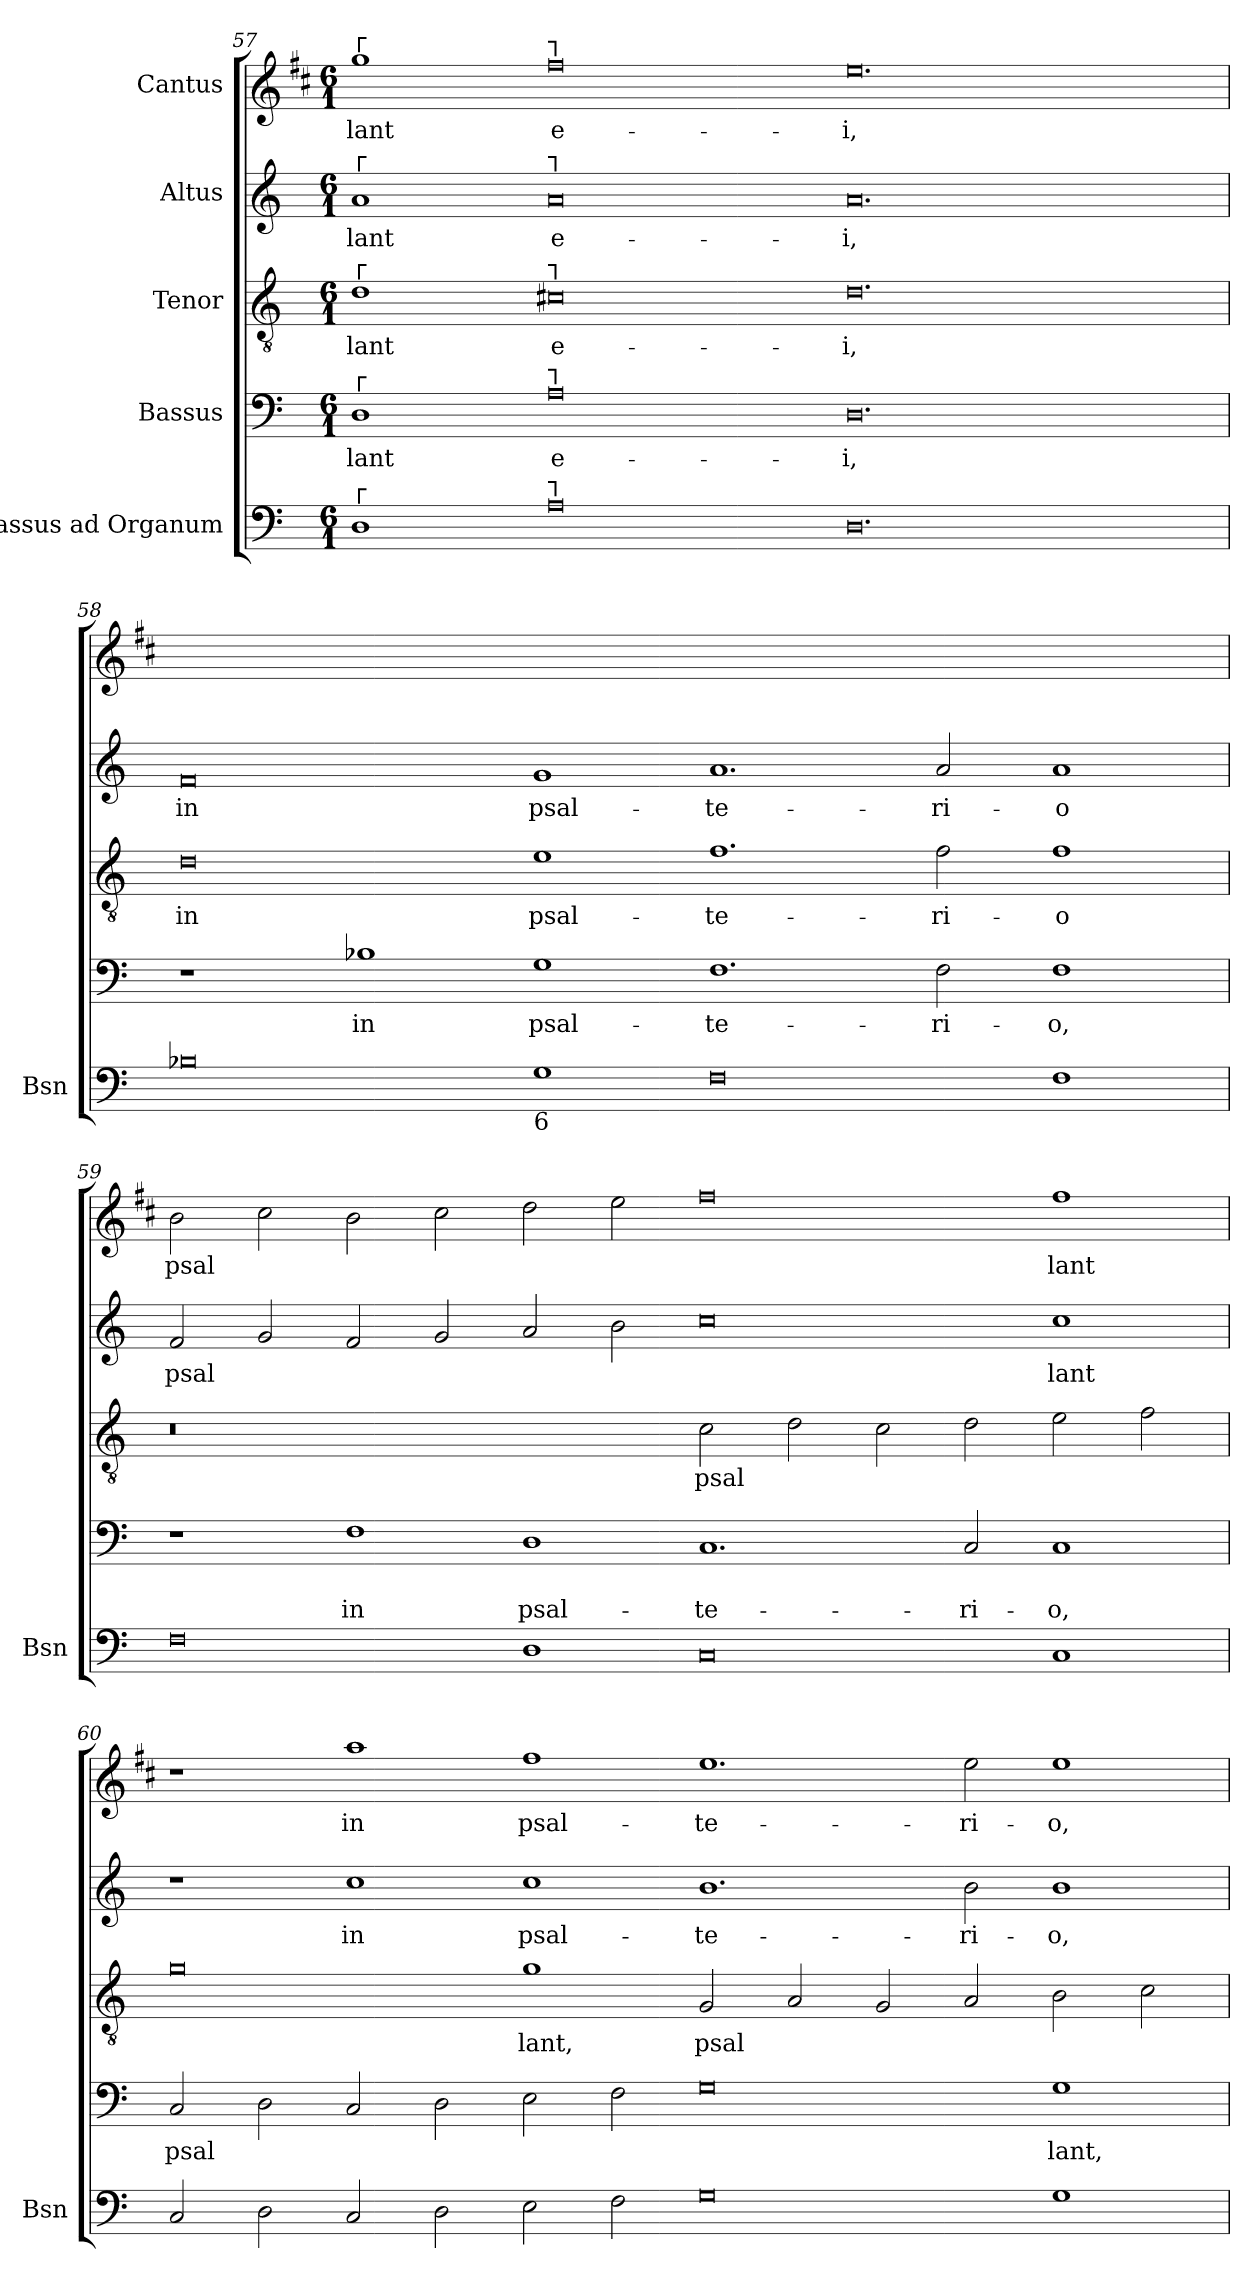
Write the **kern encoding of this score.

**kern	**kern	**text	**text	**kern	**text	**kern	**text	**kern	**text
*part5	*part4	*part4	*part4	*part3	*part3	*part2	*part2	*part1	*part1
*staff5	*staff4	*staff4	*staff4	*staff3	*staff3	*staff2	*staff2	*staff1	*staff1
*I"Bassus ad Organum	*I"Bassus	*	*	*I"Tenor	*	*I"Altus	*	*I"Cantus	*
*I'Bsn	*	*	*	*	*	*	*	*	*
!!LO:LB:g=z
*clefF4	*clefF4	*	*	*clefGv2	*	*clefG2	*	*clefG2	*
*	*	*	*	*	*	*	*	*ITrd1c2	*
*k[]	*k[]	*	*	*k[]	*	*k[]	*	*k[]	*
*C:	*C:	*	*	*C:	*	*C:	*	*C:	*
*M6/1	*M6/1	*	*	*M6/1	*	*M6/1	*	*M6/1	*
=57	=57	=57	=57	=57	=57	=57	=57	=57	=57
!	!	!	!	!	!	!	!	!LO:TX:a:t=┌	!
!	!	!	!	!	!	!LO:TX:a:t=┌	!	!	!
!	!	!	!	!LO:TX:a:t=┌	!	!	!	!	!
!	!LO:TX:a:t=┌	!	!	!	!	!	!	!	!
!LO:TX:a:t=┌	!	!	!	!	!	!	!	!	!
!	!	!LO:LY:b	!	!	!LO:LY:b	!	!LO:LY:b	!	!LO:LY:b
1D	1D	lant	.	1d	lant	1a	lant	1ff	lant
!	!	!	!	!	!	!	!	!LO:TX:a:t=┐	!
!	!	!	!	!	!	!LO:TX:a:t=┐	!	!	!
!	!	!	!	!LO:TX:a:t=┐	!	!	!	!	!
!	!LO:TX:a:t=┐	!	!	!	!	!	!	!	!
!LO:TX:a:t=┐	!	!	!	!	!	!	!	!	!
!	!	!LO:LY:b	!	!	!LO:LY:b	!	!LO:LY:b	!	!LO:LY:b
0A	0A	e-	.	0c#X	e-	0a	e-	0ee	e-
!	!	!LO:LY:b	!	!	!LO:LY:b	!	!LO:LY:b	!	!LO:LY:b
0.D	0.D	-i,	.	0.d	-i,	0.a	-i,	0.dd	-i,
=58	=58	=58	=58	=58	=58	=58	=58	=58	=58
!	!	!	!	!	!LO:LY:b	!	!LO:LY:b	!	!
0B-X	1r	.	.	0d	in	0f	in	00.ryy	.
!	!	!LO:LY:b	!	!	!	!	!	!	!
.	1B-X	in	.	.	.	.	.	.	.
!LO:TX:b:t=6	!	!	!	!	!	!	!	!	!
!	!	!LO:LY:b	!	!	!LO:LY:b	!	!LO:LY:b	!	!
1G	1G	psal-	.	1e	psal-	1g	psal-	.	.
!	!	!LO:LY:b	!	!	!LO:LY:b	!	!LO:LY:b	!	!
0F	1.F	-te-	.	1.f	-te-	1.a	-te-	.	.
!	!	!LO:LY:b	!	!	!LO:LY:b	!	!LO:LY:b	!	!
.	2F	-ri-	.	2f	-ri-	2a	-ri-	.	.
!	!	!LO:LY:b	!	!	!LO:LY:b	!	!LO:LY:b	!	!
1F	1F	-o,	.	1f	-o	1a	-o	.	.
=59	=59	=59	=59	=59	=59	=59	=59	=59	=59
!	!	!	!	!	!	!	!LO:LY:b	!	!LO:LY:b
0F	1r	.	.	0.r	.	2f	psal	2a	psal
.	.	.	.	.	.	2g	.	2b	.
!	!	!	!LO:LY:b	!	!	!	!	!	!
.	1F	.	in	.	.	2f	.	2a	.
.	.	.	.	.	.	2g	.	2b	.
!	!	!	!LO:LY:b	!	!	!	!	!	!
1D	1D	.	psal-	.	.	2a	.	2cc	.
.	.	.	.	.	.	2b	.	2dd	.
!	!	!	!LO:LY:b	!	!LO:LY:b	!	!	!	!
0C	1.C	.	-te-	2c	psal	0cc	.	0ee	.
.	.	.	.	2d	.	.	.	.	.
.	.	.	.	2c	.	.	.	.	.
!	!	!	!LO:LY:b	!	!	!	!	!	!
.	2C	.	-ri-	2d	.	.	.	.	.
!	!	!	!LO:LY:b	!	!	!	!LO:LY:b	!	!LO:LY:b
1C	1C	.	-o,	2e	.	1cc	lant	1ee	lant
.	.	.	.	2f	.	.	.	.	.
=60	=60	=60	=60	=60	=60	=60	=60	=60	=60
!	!	!LO:LY:b	!	!	!	!	!	!	!
2C	2C	psal	.	0g	.	1r	.	1r	.
2D	2D	.	.	.	.	.	.	.	.
!	!	!	!	!	!	!	!LO:LY:b	!	!LO:LY:b
2C	2C	.	.	.	.	1cc	in	1gg	in
2D	2D	.	.	.	.	.	.	.	.
!	!	!	!	!	!LO:LY:b	!	!LO:LY:b	!	!LO:LY:b
2E	2E	.	.	1g	lant,	1cc	psal-	1ee	psal-
2F	2F	.	.	.	.	.	.	.	.
!	!	!	!	!	!LO:LY:b	!	!LO:LY:b	!	!LO:LY:b
0G	0G	.	.	2G	psal	1.b	-te-	1.dd	-te-
.	.	.	.	2A	.	.	.	.	.
.	.	.	.	2G	.	.	.	.	.
!	!	!	!	!	!	!	!LO:LY:b	!	!LO:LY:b
.	.	.	.	2A	.	2b	-ri-	2dd	-ri-
!	!	!LO:LY:b	!	!	!	!	!LO:LY:b	!	!LO:LY:b
1G	1G	lant,	.	2B	.	1b	-o,	1dd	-o,
.	.	.	.	2c	.	.	.	.	.
=	=	=	=	=	=	=	=	=	=
*-	*-	*-	*-	*-	*-	*-	*-	*-	*-
